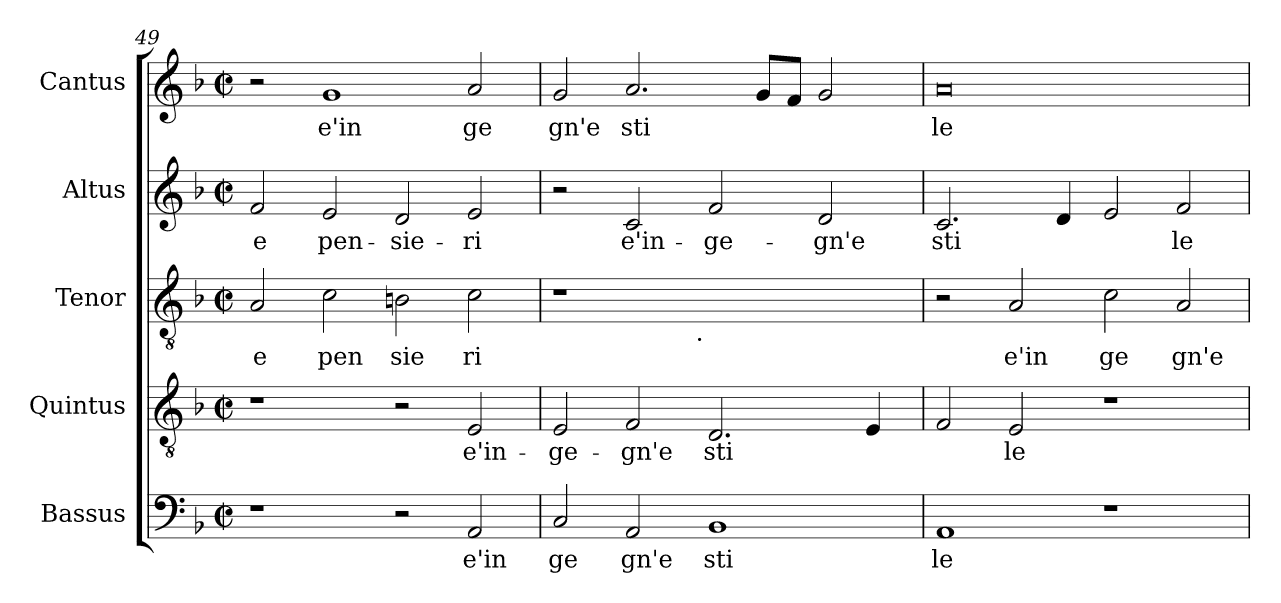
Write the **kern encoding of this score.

**kern	**text	**kern	**text	**kern	**text	**kern	**text	**kern	**text
*part5	*part5	*part4	*part4	*part3	*part3	*part2	*part2	*part1	*part1
*staff5	*staff5	*staff4	*staff4	*staff3	*staff3	*staff2	*staff2	*staff1	*staff1
*I"Bassus	*	*I"Quintus	*	*I"Tenor	*	*I"Altus	*	*I"Cantus	*
*clefF4	*	*clefGv2	*	*clefGv2	*	*clefG2	*	*clefG2	*
*k[b-]	*	*k[b-]	*	*k[b-]	*	*k[b-]	*	*k[b-]	*
*F:	*	*F:	*	*F:	*	*F:	*	*F:	*
*M2/2	*	*M2/2	*	*M2/2	*	*M2/2	*	*M2/2	*
*met(c|)	*	*met(c|)	*	*met(c|)	*	*met(c|)	*	*met(c|)	*
=49	=49	=49	=49	=49	=49	=49	=49	=49	=49
!	!	!	!	!	!LO:LY:b:cj	!	!LO:LY:b:cj	!	!
1r	.	1r	.	2A/	e	2f/	e	2r	.
!	!	!	!	!	!LO:LY:b:cj	!	!LO:LY:b:cj	!	!LO:LY:b:cj
.	.	.	.	2c\	pen	2e/	pen-	1g	e'in
!	!	!	!	!	!LO:LY:b:cj	!	!LO:LY:b:cj	!	!
2r	.	2r	.	2Bn\	sie	2d/	-sie-	.	.
!	!LO:LY:b:cj	!	!LO:LY:b:cj	!	!LO:LY:b:cj	!	!LO:LY:b:cj	!	!LO:LY:b:cj
2AA/	e'in	2E/	e'in-	2c\	ri	2e/	-ri	2a/	ge
=50	=50	=50	=50	=50	=50	=50	=50	=50	=50
!	!LO:LY:b:cj	!	!LO:LY:b:cj	!	!	!	!	!	!LO:LY:b:cj
*	*	*	*	*^	*	*	*	*	*
2C/	ge	2E/	-ge-	1r	2ryy	.	2r	.	2g/	gn'e
!	!LO:LY:b:cj	!	!LO:LY:b:cj	!	!	!	!	!LO:LY:b:cj	!	!LO:LY:b:cj
2AA/	gn'e	2F/	-gn'e	.	4...ryy	.	2c/	e'in-	2.a/	sti
!	!	!	!	!	!LO:TX:b:t=.	!	!	!	!	!
.	.	.	.	.	1ryy	.	.	.	.	.
!	!LO:LY:b:cj	!	!LO:LY:b:cj	!	!	!	!	!LO:LY:b:cj	!	!
1BB-	sti	2.D/	sti-	1ryy	.	.	2f/	-ge-	.	.
!	!	!	!	!	!	!	!	!	!	!LO:LY:b:cj
.	.	.	.	.	.	.	.	.	8g/L	.
!	!	!	!	!	!	!	!	!	!	!LO:LY:b:cj
.	.	.	.	.	.	.	.	.	8f/J	.
!	!	!	!	!	!	!	!	!LO:LY:b:cj	!	!LO:LY:b:cj
.	.	.	.	.	.	.	2d/	-gn'e	2g/	.
!	!	!	!LO:LY:b:cj	!	!	!	!	!	!	!
.	.	4E/	--	.	.	.	.	.	.	.
.	.	.	.	.	32ryy	.	.	.	.	.
=51	=51	=51	=51	=51	=51	=51	=51	=51	=51	=51
!	!LO:LY:b:cj	!	!LO:LY:b:cj	!	!	!	!	!LO:LY:b:cj	!	!LO:LY:b:cj
*	*	*	*	*v	*v	*	*	*	*	*
1AA	le	2F/	--	2r	.	2.c/	sti-	0a	le
!	!	!	!LO:LY:b:cj	!	!LO:LY:b:cj	!	!	!	!
.	.	2E/	-le	2A/	e'in	.	.	.	.
!	!	!	!	!	!	!	!LO:LY:b:cj	!	!
.	.	.	.	.	.	4d/	--	.	.
!	!	!	!	!	!LO:LY:b:cj	!	!LO:LY:b:cj	!	!
1r	.	1r	.	2c\	ge	2e/	--	.	.
!	!	!	!	!	!LO:LY:b:cj	!	!LO:LY:b:cj	!	!
.	.	.	.	2A/	gn'e	2f/	-le	.	.
=	=	=	=	=	=	=	=	=	=
*-	*-	*-	*-	*-	*-	*-	*-	*-	*-
